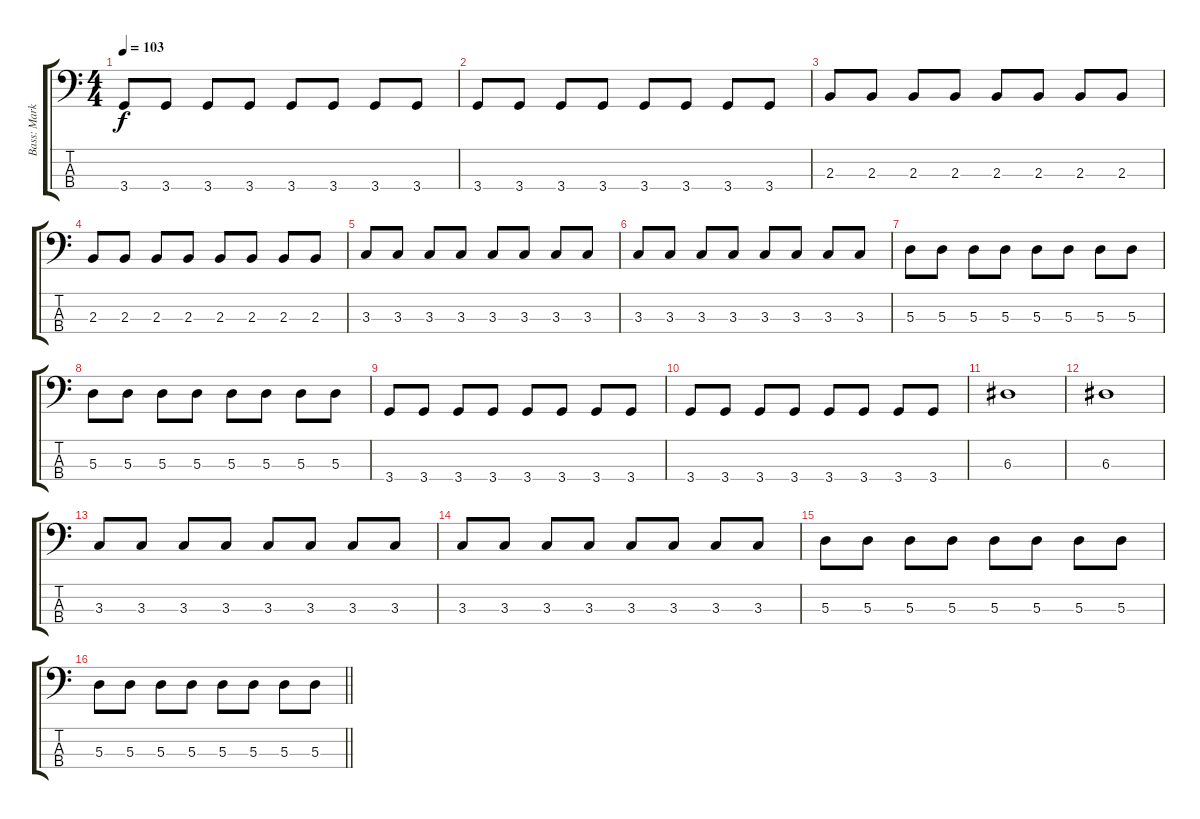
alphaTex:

\track ("Bass: Mark Andes" "Bass: Mark") {instrument electricbasspick}
\staff {score tabs}
\tuning (G2 D2 A1 E1) {hide}
\ts (4 4)
\tempo 103
\clef f4
\ks c
3.4.8{dy f} 3.4.8 3.4.8 3.4.8 3.4.8 3.4.8 3.4.8 3.4.8 |
3.4.8 3.4.8 3.4.8 3.4.8 3.4.8 3.4.8 3.4.8 3.4.8 |
2.3.8 2.3.8 2.3.8 2.3.8 2.3.8 2.3.8 2.3.8 2.3.8 |
2.3.8 2.3.8 2.3.8 2.3.8 2.3.8 2.3.8 2.3.8 2.3.8 |
3.3.8 3.3.8 3.3.8 3.3.8 3.3.8 3.3.8 3.3.8 3.3.8 |
3.3.8 3.3.8 3.3.8 3.3.8 3.3.8 3.3.8 3.3.8 3.3.8 |
5.3.8 5.3.8 5.3.8 5.3.8 5.3.8 5.3.8 5.3.8 5.3.8 |
5.3.8 5.3.8 5.3.8 5.3.8 5.3.8 5.3.8 5.3.8 5.3.8 |
3.4.8 3.4.8 3.4.8 3.4.8 3.4.8 3.4.8 3.4.8 3.4.8 |
3.4.8 3.4.8 3.4.8 3.4.8 3.4.8 3.4.8 3.4.8 3.4.8 |
6.3.1 |
6.3.1 |
3.3.8 3.3.8 3.3.8 3.3.8 3.3.8 3.3.8 3.3.8 3.3.8 |
3.3.8 3.3.8 3.3.8 3.3.8 3.3.8 3.3.8 3.3.8 3.3.8 |
5.3.8 5.3.8 5.3.8 5.3.8 5.3.8 5.3.8 5.3.8 5.3.8 |
\barLineRight lightlight
5.3.8 5.3.8 5.3.8 5.3.8 5.3.8 5.3.8 5.3.8 5.3.8
